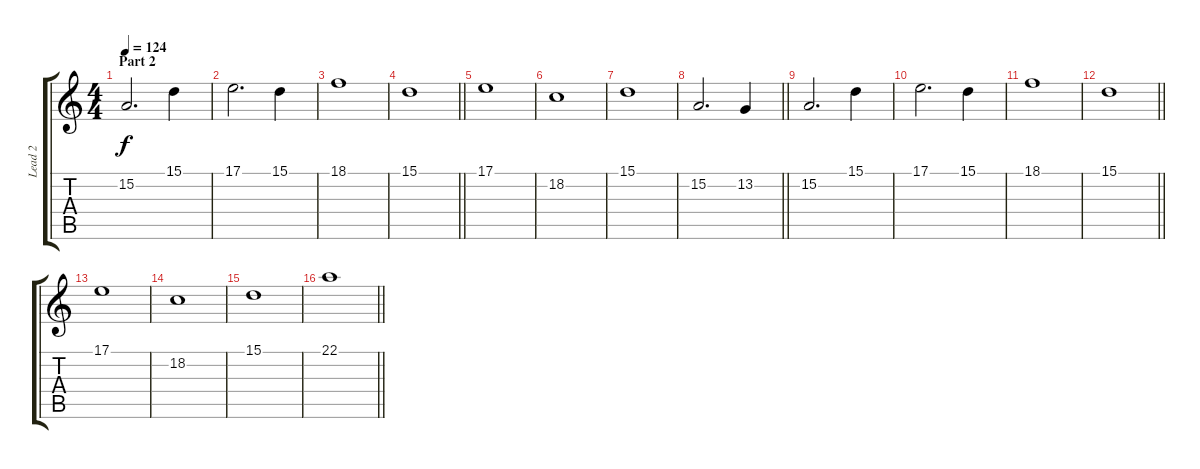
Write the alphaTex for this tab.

\track ("Lead 2" "Lead 2") {instrument tremolostrings}
\staff {score tabs}
\tuning (B3 Gb3 D3 A2 E2 B1) {hide}
\ts (4 4)
\section ("" "Part 2")
\tempo 124
\clef g2
\ks c
15.2.2{d dy f} 15.1.4 |
17.1.2{d} 15.1.4 |
18.1.1 |
\barLineRight lightlight
15.1.1 |
\section ("" "")
17.1.1 |
18.2.1 |
15.1.1 |
\barLineRight lightlight
15.2.2{d} 13.2.4 |
\section ("" "")
15.2.2{d} 15.1.4 |
17.1.2{d} 15.1.4 |
18.1.1 |
\barLineRight lightlight
15.1.1 |
\section ("" "")
17.1.1 |
18.2.1 |
15.1.1 |
\barLineRight lightlight
22.1.1
